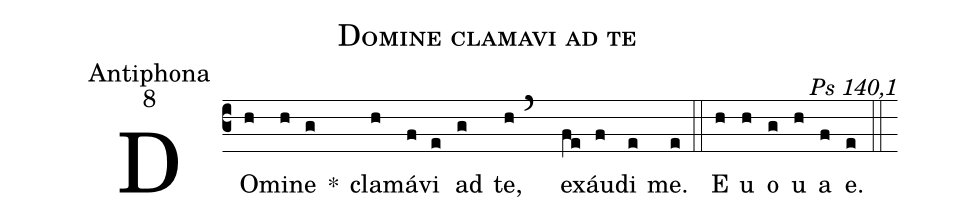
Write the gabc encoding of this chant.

name:Domine clamavi ad te;
office-part:Antiphona;
mode:8;
commentary:Ps 140,1;
%%
(c3) DO(h)mi(h)ne(g) *() cla(h)má(f)vi(e) ad(g) te,(h`) ex(fe)áu(f)di(e) me.(e) (::) E(h) u(h) o(g) u(h) a(f) e.(e) (::)
